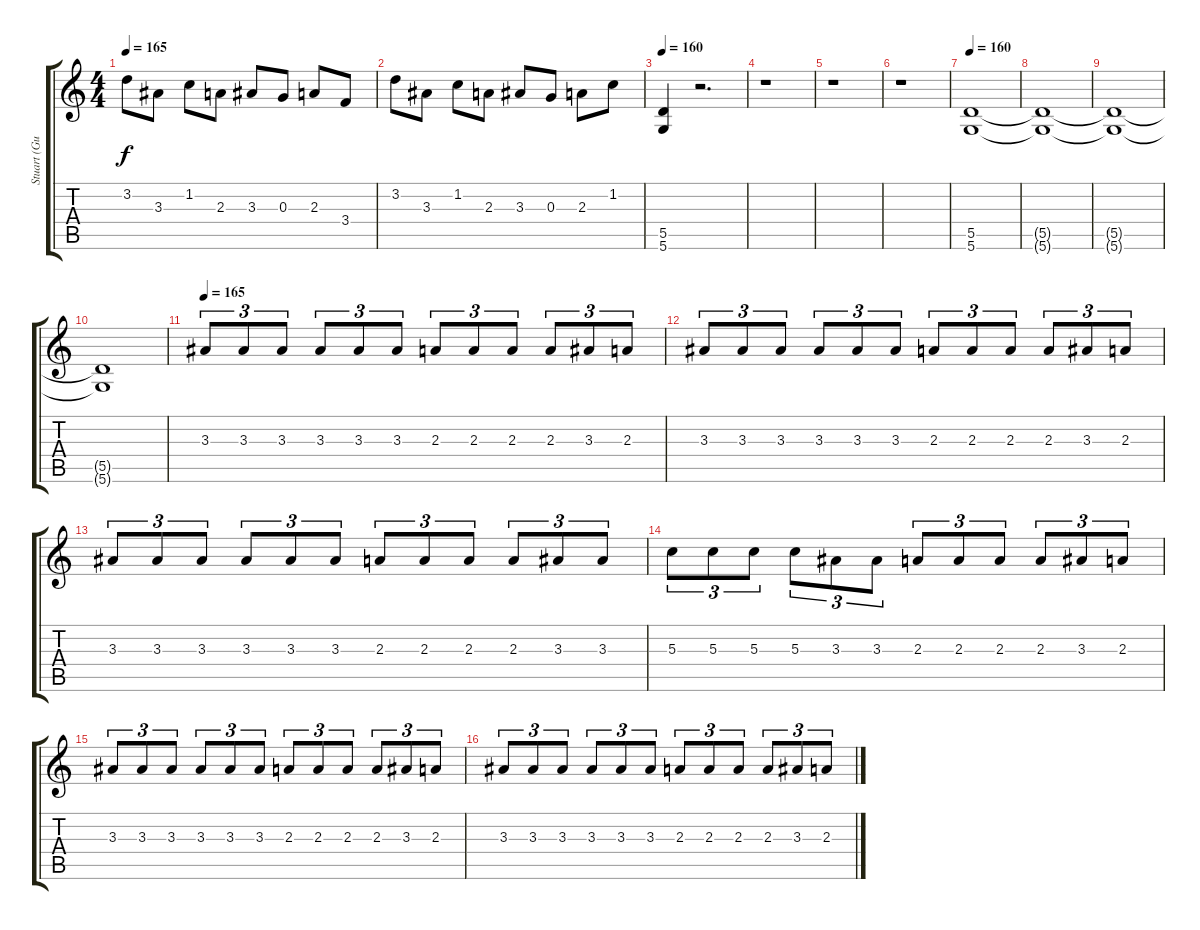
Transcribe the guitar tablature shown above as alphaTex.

\track ("Stuart (Guitar)" "Stuart (Gu") {instrument overdrivenguitar}
\staff {score tabs}
\tuning (E4 B3 G3 D3 A2 D2) {hide}
\ts (4 4)
\tempo 165
\clef g2
\ks c
3.2.8{dy f} 3.3.8 1.2.8 2.3.8 3.3.8 0.3.8 2.3.8 3.4.8 |
3.2.8 3.3.8 1.2.8 2.3.8 3.3.8 0.3.8 2.3.8 1.2.8 |
\tempo 160
(5.5 5.6).4 r.2{d} |
r.1 |
r.1 |
r.1 |
\tempo 160
(5.5 5.6).1 |
(5.5{t} 5.6{t}).1 |
(5.5{t} 5.6{t}).1 |
(5.5{t} 5.6{t}).1 |
\tempo 165
3.3.8{tu (3 2)} 3.3.8{tu (3 2)} 3.3.8{tu (3 2)} 3.3.8{tu (3 2)} 3.3.8{tu (3 2)} 3.3.8{tu (3 2)} 2.3.8{tu (3 2)} 2.3.8{tu (3 2)} 2.3.8{tu (3 2)} 2.3.8{tu (3 2)} 3.3.8{tu (3 2)} 2.3.8{tu (3 2)} |
3.3.8{tu (3 2)} 3.3.8{tu (3 2)} 3.3.8{tu (3 2)} 3.3.8{tu (3 2)} 3.3.8{tu (3 2)} 3.3.8{tu (3 2)} 2.3.8{tu (3 2)} 2.3.8{tu (3 2)} 2.3.8{tu (3 2)} 2.3.8{tu (3 2)} 3.3.8{tu (3 2)} 2.3.8{tu (3 2)} |
3.3.8{tu (3 2)} 3.3.8{tu (3 2)} 3.3.8{tu (3 2)} 3.3.8{tu (3 2)} 3.3.8{tu (3 2)} 3.3.8{tu (3 2)} 2.3.8{tu (3 2)} 2.3.8{tu (3 2)} 2.3.8{tu (3 2)} 2.3.8{tu (3 2)} 3.3.8{tu (3 2)} 3.3.8{tu (3 2)} |
5.3.8{tu (3 2)} 5.3.8{tu (3 2)} 5.3.8{tu (3 2)} 5.3.8{tu (3 2)} 3.3.8{tu (3 2)} 3.3.8{tu (3 2)} 2.3.8{tu (3 2)} 2.3.8{tu (3 2)} 2.3.8{tu (3 2)} 2.3.8{tu (3 2)} 3.3.8{tu (3 2)} 2.3.8{tu (3 2)} |
3.3.8{tu (3 2)} 3.3.8{tu (3 2)} 3.3.8{tu (3 2)} 3.3.8{tu (3 2)} 3.3.8{tu (3 2)} 3.3.8{tu (3 2)} 2.3.8{tu (3 2)} 2.3.8{tu (3 2)} 2.3.8{tu (3 2)} 2.3.8{tu (3 2)} 3.3.8{tu (3 2)} 2.3.8{tu (3 2)} |
3.3.8{tu (3 2)} 3.3.8{tu (3 2)} 3.3.8{tu (3 2)} 3.3.8{tu (3 2)} 3.3.8{tu (3 2)} 3.3.8{tu (3 2)} 2.3.8{tu (3 2)} 2.3.8{tu (3 2)} 2.3.8{tu (3 2)} 2.3.8{tu (3 2)} 3.3.8{tu (3 2)} 2.3.8{tu (3 2)}
